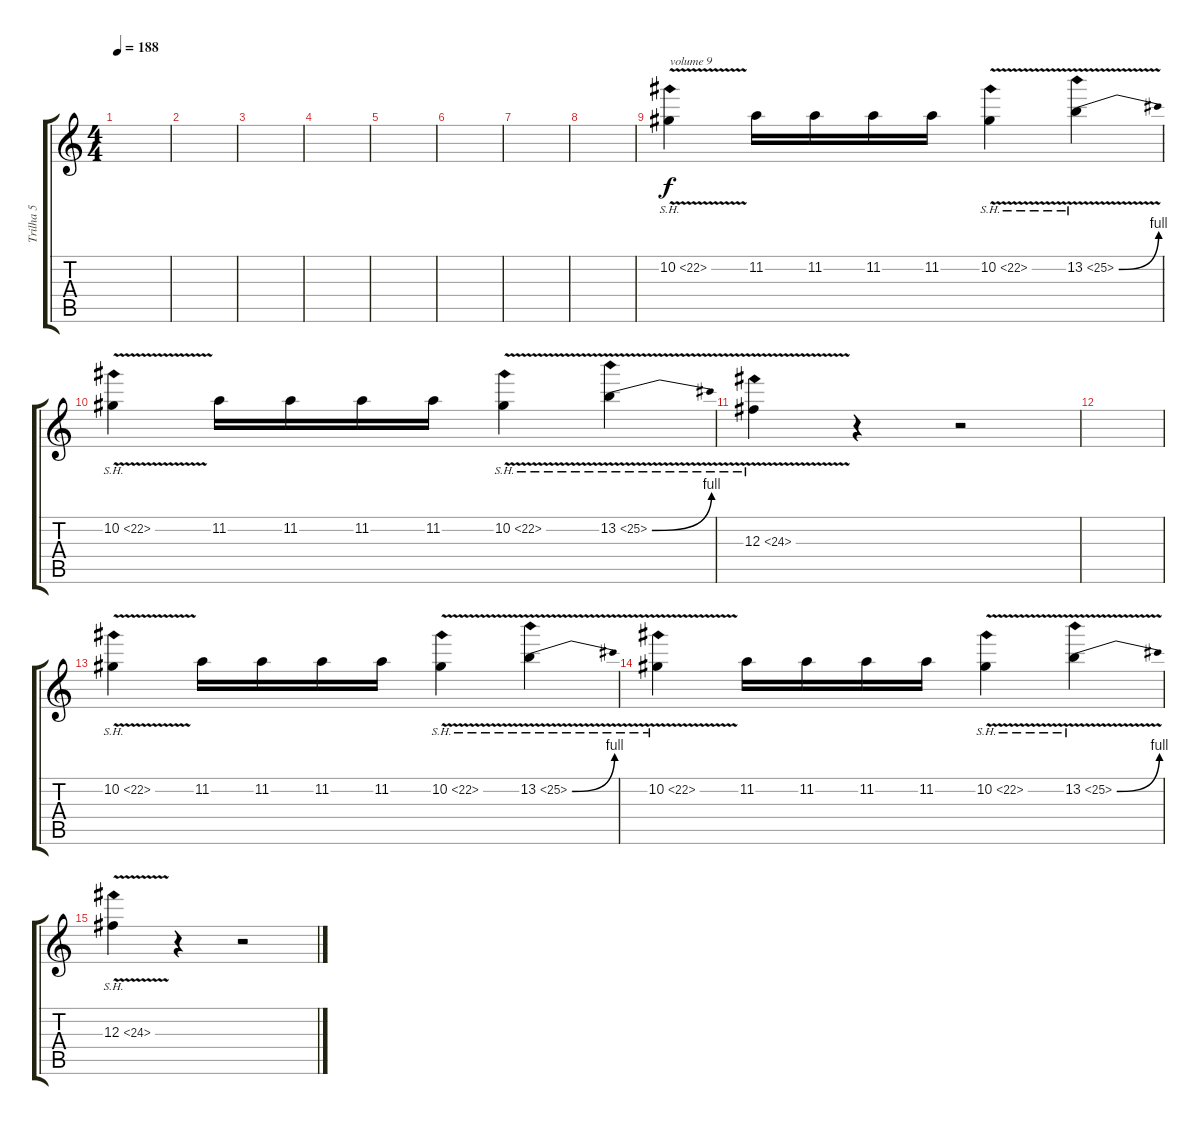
\track ("Trilha 5" "Trilha 5") {instrument overdrivenguitar}
\staff {score tabs}
\tuning (Eb4 Bb3 Gb3 Db3 Ab2 Eb2) {hide}
\ts (4 4)
\tempo 188
\clef g2
\ks c
|
|
|
|
|
|
|
|
10.2{sh 12 v}.4{txt "volume 9" volume 9} 11.2.16 11.2.16 11.2.16 11.2.16 10.2{sh 12 v}.4 13.2{be (bend 0 0 60 4) sh 12 v}.4 |
10.2{sh 12 v}.4 11.2.16 11.2.16 11.2.16 11.2.16 10.2{sh 12 v}.4 13.2{be (bend 0 0 60 4) sh 12 v}.4 |
12.3{sh 12 v}.4 r.4 r.2 |
|
10.2{sh 12 v}.4 11.2.16 11.2.16 11.2.16 11.2.16 10.2{sh 12 v}.4 13.2{be (bend 0 0 60 4) sh 12 v}.4 |
10.2{sh 12 v}.4 11.2.16 11.2.16 11.2.16 11.2.16 10.2{sh 12 v}.4 13.2{be (bend 0 0 60 4) sh 12 v}.4 |
12.3{sh 12 v}.4 r.4 r.2
